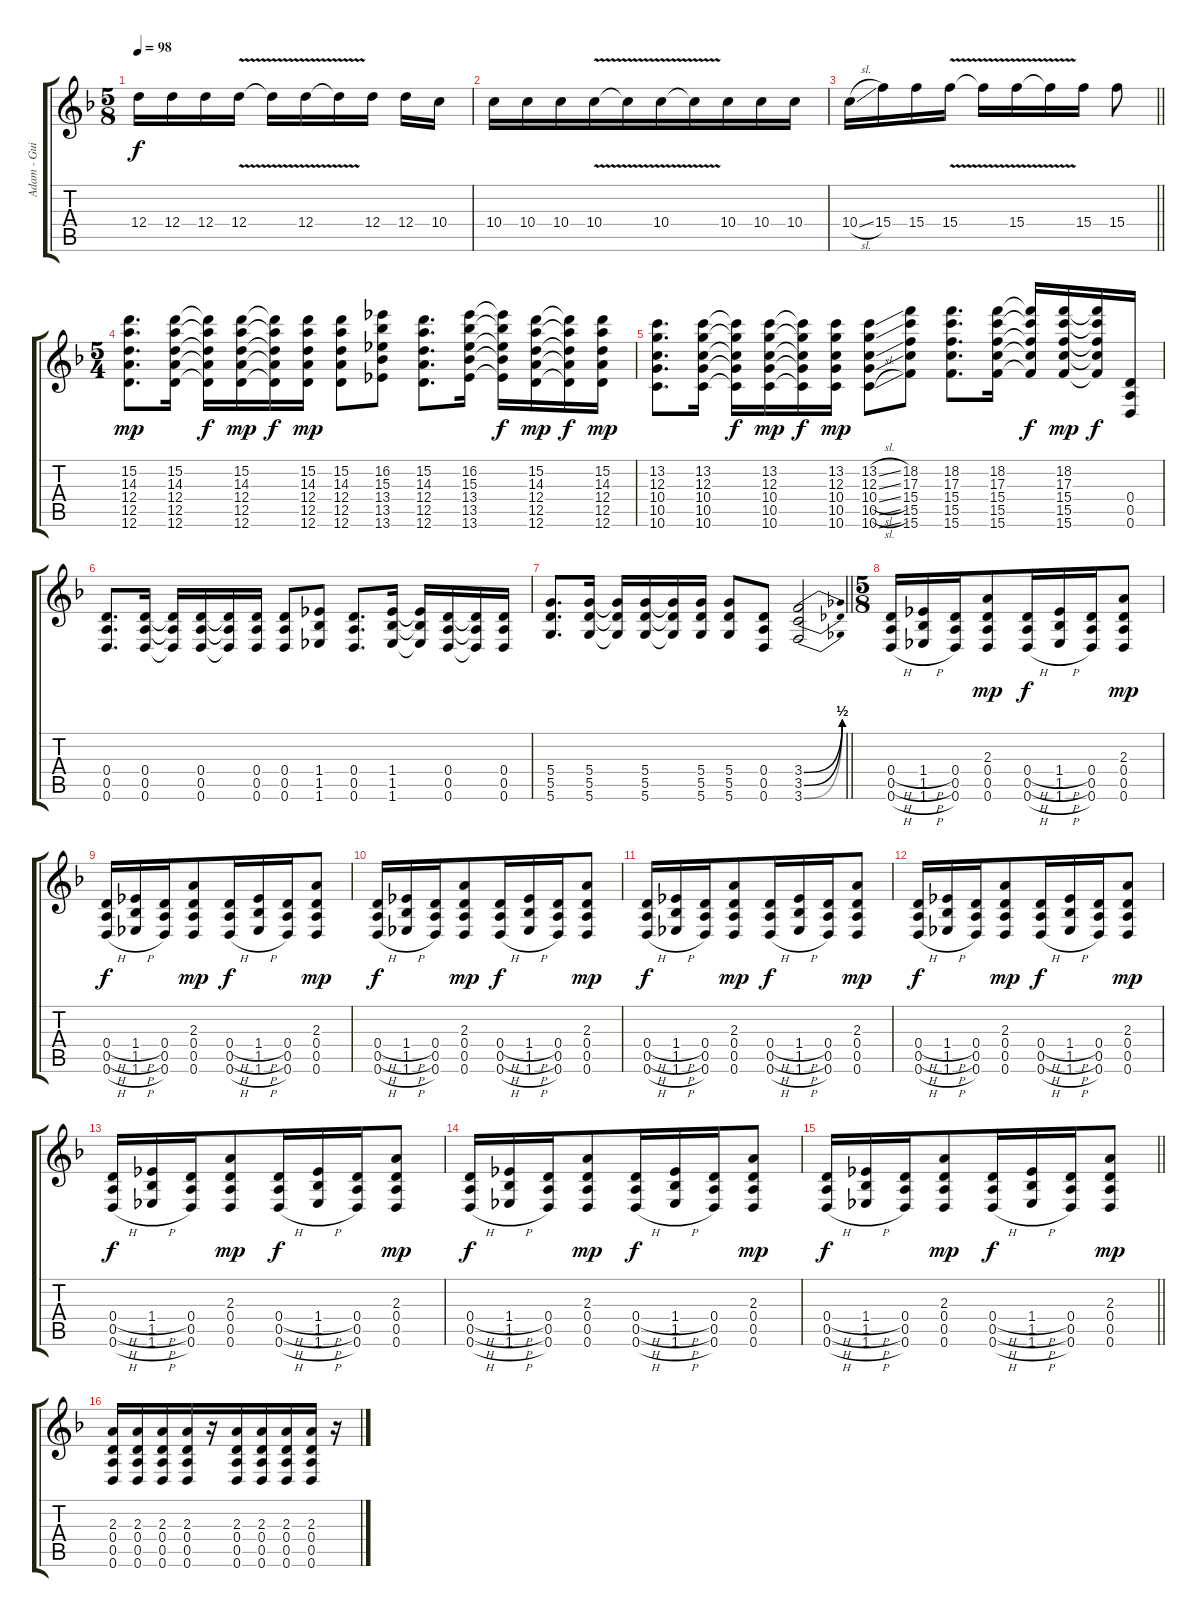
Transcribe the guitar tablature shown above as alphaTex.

\track ("Adam - Guitar" "Adam - Gui") {instrument overdrivenguitar}
\staff {score tabs}
\tuning (E4 B3 G3 D3 A2 D2) {hide}
\ts (5 8)
\tempo 98
\clef g2
\ks dminor
12.4.16{dy f} 12.4.16{beam merge} 12.4.16 12.4{v}.16{beam split} 12.4{t}.16 12.4{v}.16{beam merge} 12.4{t}.16 12.4.16{beam split} 12.4.16 10.4.16 |
10.4.16 10.4.16{beam merge} 10.4.16 10.4{v}.16 10.4{t}.16 10.4{v}.16{beam merge} 10.4{t}.16 10.4.16 10.4.16 10.4.16 |
\barLineRight lightlight
10.4{sl}.16 15.4.16{beam merge} 15.4.16 15.4{v}.16{beam split} 15.4{t}.16 15.4{v}.16{beam merge} 15.4{t}.16 15.4.16{beam split} 15.4.8 |
\ts (5 4)
(15.2 14.3 12.4 12.5 12.6).8{d dy mp} (15.2 14.3 12.4 12.5 12.6).16 (15.2{t} 14.3{t} 12.4{t} 12.5{t} 12.6{t}).16{dy f} (15.2 14.3 12.4 12.5 12.6).16{dy mp} (15.2{t} 14.3{t} 12.4{t} 12.5{t} 12.6{t}).16{dy f} (15.2 14.3 12.4 12.5 12.6).16{dy mp} (15.2 14.3 12.4 12.5 12.6).8 (16.2 15.3 13.4 13.5 13.6).8 (15.2 14.3 12.4 12.5 12.6).8{d} (16.2 15.3 13.4 13.5 13.6).16 (16.2{t} 15.3{t} 13.4{t} 13.5{t} 13.6{t}).16{dy f} (15.2 14.3 12.4 12.5 12.6).16{dy mp} (15.2{t} 14.3{t} 12.4{t} 12.5{t} 12.6{t}).16{dy f} (15.2 14.3 12.4 12.5 12.6).16{dy mp} |
(13.2 12.3 10.4 10.5 10.6).8{d} (13.2 12.3 10.4 10.5 10.6).16 (13.2{t} 12.3{t} 10.4{t} 10.5{t} 10.6{t}).16{dy f} (13.2 12.3 10.4 10.5 10.6).16{dy mp} (13.2{t} 12.3{t} 10.4{t} 10.5{t} 10.6{t}).16{dy f} (13.2 12.3 10.4 10.5 10.6).16{dy mp} (13.2{sl} 12.3{sl} 10.4{sl} 10.5{sl} 10.6{sl}).8 (18.2 17.3 15.4 15.5 15.6).8 (18.2 17.3 15.4 15.5 15.6).8{d} (18.2 17.3 15.4 15.5 15.6).16 (18.2{t} 17.3{t} 15.4{t} 15.5{t} 15.6{t}).16{dy f} (18.2 17.3 15.4 15.5 15.6).16{dy mp} (18.2{t} 17.3{t} 15.4{t} 15.5{t} 15.6{t}).16{dy f} (0.4 0.5 0.6).16 |
(0.4 0.5 0.6).8{d} (0.4 0.5 0.6).16 (0.4{t} 0.5{t} 0.6{t}).16 (0.4 0.5 0.6).16 (0.4{t} 0.5{t} 0.6{t}).16 (0.4 0.5 0.6).16 (0.4 0.5 0.6).8 (1.4 1.5 1.6).8 (0.4 0.5 0.6).8{d} (1.4 1.5 1.6).16 (1.4{t} 1.5{t} 1.6{t}).16 (0.4 0.5 0.6).16 (0.4{t} 0.5{t} 0.6{t}).16 (0.4 0.5 0.6).16 |
\barLineRight lightlight
(5.4 5.5 5.6).8{d} (5.4 5.5 5.6).16 (5.4{t} 5.5{t} 5.6{t}).16 (5.4 5.5 5.6).16 (5.4{t} 5.5{t} 5.6{t}).16 (5.4 5.5 5.6).16 (5.4 5.5 5.6).8 (0.4 0.5 0.6).8 (3.4{be (bend 0 0 60 2)} 3.5{be (bend 0 0 60 2)} 3.6{be (bend 0 0 60 2)}).2 |
\ts (5 8)
(0.4{h} 0.5{h} 0.6{h}).16 (1.4{h} 1.5{h} 1.6{h}).16{beam merge} (0.4 0.5 0.6).16 (2.3 0.4 0.5 0.6).8{dy mp} (0.4{h} 0.5{h} 0.6{h}).16{dy f beam merge} (1.4{h} 1.5{h} 1.6{h}).16 (0.4 0.5 0.6).16{beam merge} (2.3 0.4 0.5 0.6).8{dy mp} |
(0.4{h} 0.5{h} 0.6{h}).16{dy f} (1.4{h} 1.5{h} 1.6{h}).16{beam merge} (0.4 0.5 0.6).16 (2.3 0.4 0.5 0.6).8{dy mp} (0.4{h} 0.5{h} 0.6{h}).16{dy f beam merge} (1.4{h} 1.5{h} 1.6{h}).16 (0.4 0.5 0.6).16{beam merge} (2.3 0.4 0.5 0.6).8{dy mp} |
(0.4{h} 0.5{h} 0.6{h}).16{dy f} (1.4{h} 1.5{h} 1.6{h}).16{beam merge} (0.4 0.5 0.6).16 (2.3 0.4 0.5 0.6).8{dy mp} (0.4{h} 0.5{h} 0.6{h}).16{dy f beam merge} (1.4{h} 1.5{h} 1.6{h}).16 (0.4 0.5 0.6).16{beam merge} (2.3 0.4 0.5 0.6).8{dy mp} |
(0.4{h} 0.5{h} 0.6{h}).16{dy f} (1.4{h} 1.5{h} 1.6{h}).16{beam merge} (0.4 0.5 0.6).16 (2.3 0.4 0.5 0.6).8{dy mp} (0.4{h} 0.5{h} 0.6{h}).16{dy f beam merge} (1.4{h} 1.5{h} 1.6{h}).16 (0.4 0.5 0.6).16{beam merge} (2.3 0.4 0.5 0.6).8{dy mp} |
(0.4{h} 0.5{h} 0.6{h}).16{dy f} (1.4{h} 1.5{h} 1.6{h}).16{beam merge} (0.4 0.5 0.6).16 (2.3 0.4 0.5 0.6).8{dy mp} (0.4{h} 0.5{h} 0.6{h}).16{dy f beam merge} (1.4{h} 1.5{h} 1.6{h}).16 (0.4 0.5 0.6).16{beam merge} (2.3 0.4 0.5 0.6).8{dy mp} |
(0.4{h} 0.5{h} 0.6{h}).16{dy f} (1.4{h} 1.5{h} 1.6{h}).16{beam merge} (0.4 0.5 0.6).16 (2.3 0.4 0.5 0.6).8{dy mp} (0.4{h} 0.5{h} 0.6{h}).16{dy f beam merge} (1.4{h} 1.5{h} 1.6{h}).16 (0.4 0.5 0.6).16{beam merge} (2.3 0.4 0.5 0.6).8{dy mp} |
(0.4{h} 0.5{h} 0.6{h}).16{dy f} (1.4{h} 1.5{h} 1.6{h}).16{beam merge} (0.4 0.5 0.6).16 (2.3 0.4 0.5 0.6).8{dy mp} (0.4{h} 0.5{h} 0.6{h}).16{dy f beam merge} (1.4{h} 1.5{h} 1.6{h}).16 (0.4 0.5 0.6).16{beam merge} (2.3 0.4 0.5 0.6).8{dy mp} |
\barLineRight lightlight
(0.4{h} 0.5{h} 0.6{h}).16{dy f} (1.4{h} 1.5{h} 1.6{h}).16{beam merge} (0.4 0.5 0.6).16 (2.3 0.4 0.5 0.6).8{dy mp} (0.4{h} 0.5{h} 0.6{h}).16{dy f beam merge} (1.4{h} 1.5{h} 1.6{h}).16 (0.4 0.5 0.6).16{beam merge} (2.3 0.4 0.5 0.6).8{dy mp} |
(2.3 0.4 0.5 0.6).16 (2.3 0.4 0.5 0.6).16{beam merge} (2.3 0.4 0.5 0.6).16 (2.3 0.4 0.5 0.6).16 r.16 (2.3 0.4 0.5 0.6).16{beam merge} (2.3 0.4 0.5 0.6).16{beam merge} (2.3 0.4 0.5 0.6).16{beam merge} (2.3 0.4 0.5 0.6).16 r.16
